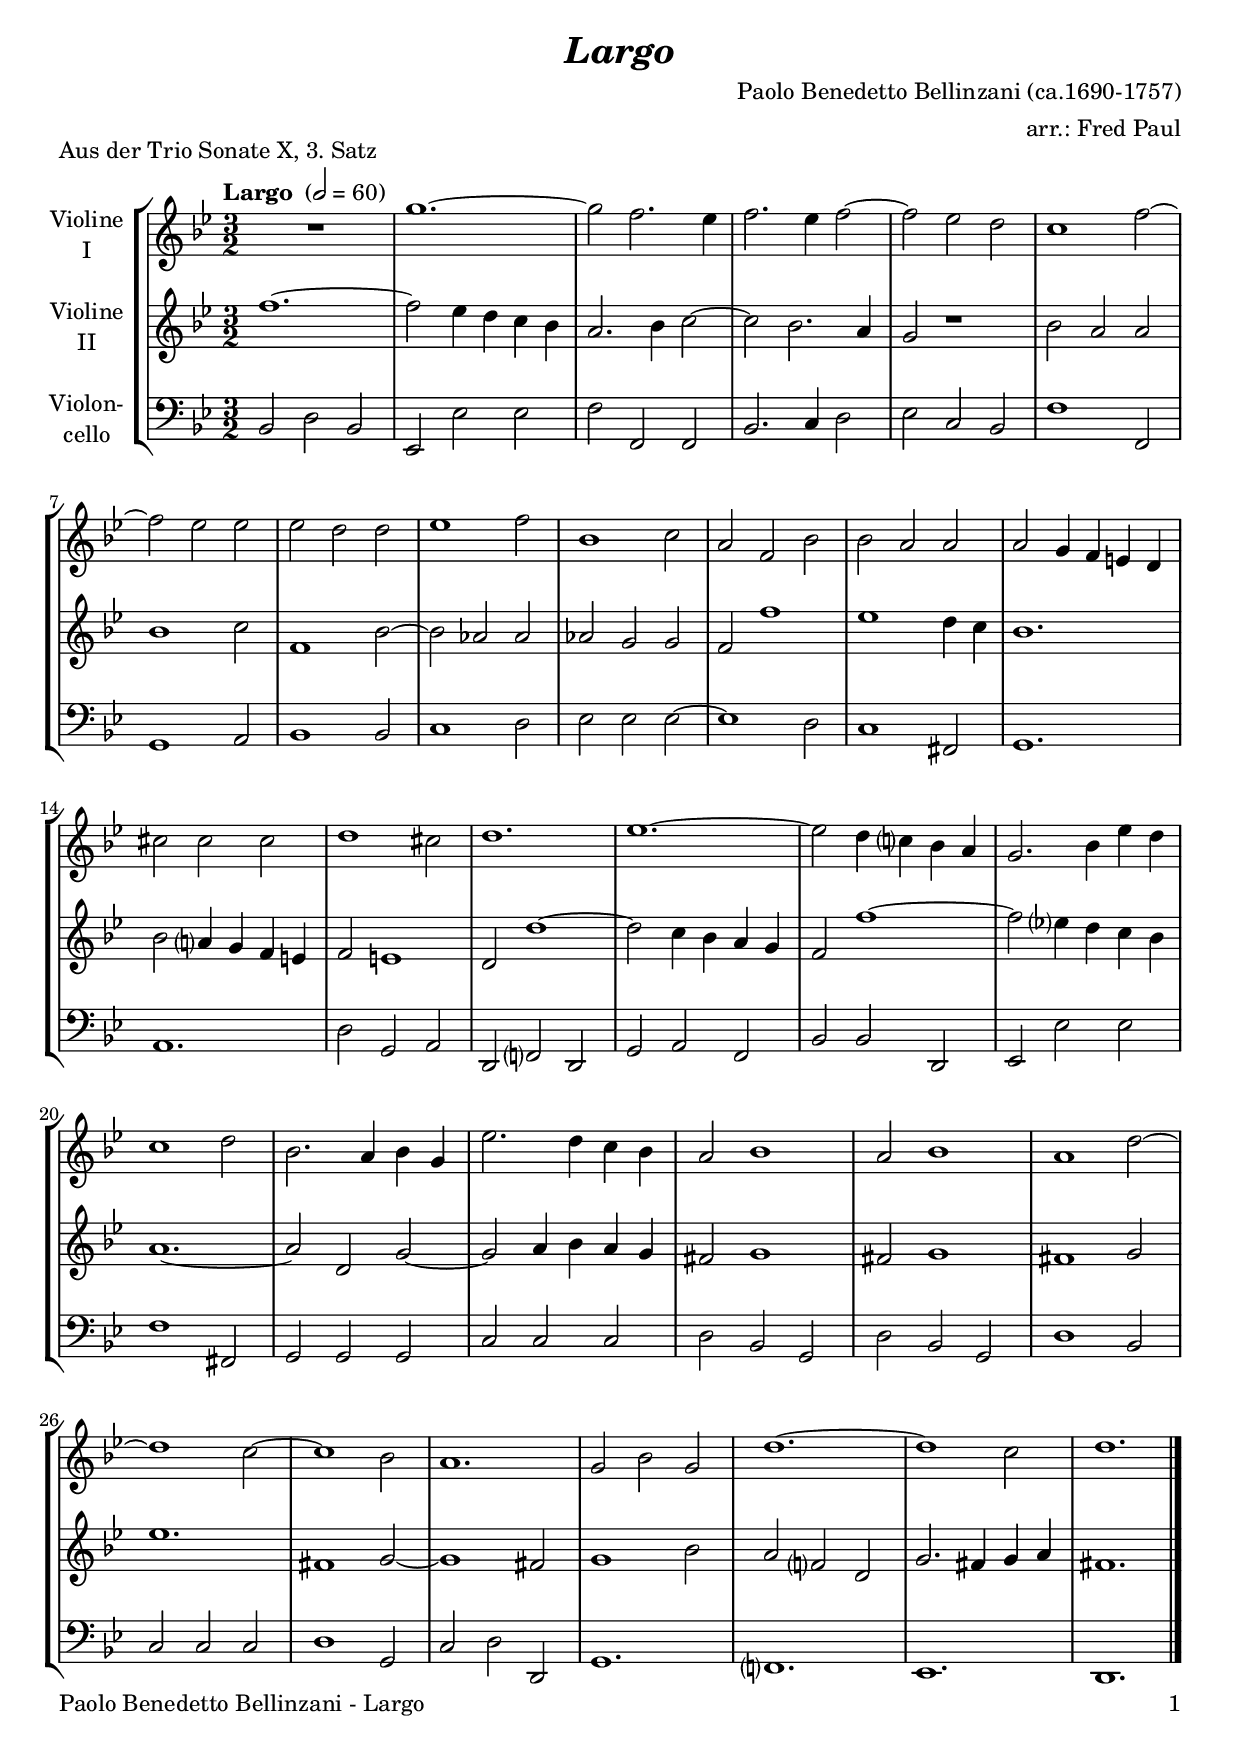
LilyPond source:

\version "2.20.2"
\include "deutsch.ly"
  
#(set-global-staff-size 20)

\header {
  title     = \markup \bold \italic "Largo"
  composer  = "Paolo Benedetto Bellinzani (ca.1690-1757)"
  arranger  = "arr.: Fred Paul"
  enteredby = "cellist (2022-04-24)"
  piece     = "Aus der Trio Sonate X, 3. Satz"
}

voiceconsts = {
  \key f \major
  \time 3/2
  \clef "treble"
  \numericTimeSignature
  % Set default beaming for all staves
%  \set Timing.beamExceptions = #'()
%  \set Timing.baseMoment     = #(ly:make-moment 1 4)
%  \set Timing.beatStructure  = #'(1 1 1 1)
  \tempo "Largo " 2=60
}

micl = "clarinet"
mifl = "flute"
miob = "oboe"
mifh = "french horn"
misx = "tenor sax"
mist = "string ensemble 1"
mivl = "violin"
miba = "cello"

va = \relative c''' {
  \voiceconsts

  R1.
  d1.~
  d2 c2. b4
  c2. b4 c2~
  c b a
  g1 c2~
  c b b

  b a a
  b1 c2
  f,1 g2
  e c f
  f e e
  e d4 c h a
  gis'2 gis gis
  a1 gis2

  a1.
  b~
  b2 a4 g? f e
  d2. f4 b a
  g1 a2
  f2. e4 f d
  b'2. a4 g f

  e2 f1
  e2 f1
  e a2~
  a1 g2~
  g1 f2
  e1.
  d2 f d
  a'1.~
  a1 g2
  a1. \bar "|."
}

vb = \relative c''' {
  \voiceconsts

  c1.~
  c2 b4 a g f
  e2. f4 g2~
  g f2. e4
  d2 r1
  f2 e e
  f1 g2

  c,1 f2~
  f es es
  es d d
  c c'1
  b a4 g
  f1.
  f2 e?4 d c h
  c2 h1

  a2 a'1~
  a2 g4 f e d
  c2 c'1~
  c2 b?4 a g f
  e1.~
  e2 a, d~
  d e4 f e d

  cis2 d1
  cis2 d1
  cis d2
  b'1.
  cis,1 d2~
  d1 cis2
  d1 f2
  e c? a
  d2. cis4 d e
  cis1. \bar "|."
}

vc = \relative c {
  \voiceconsts
  \clef "bass"

  f2 a f
  b, b' b
  c c, c
  f2. g4 a2
  b g f
  c'1 c,2
  d1 e2

  f1 f2
  g1 a2
  b b b~
  b1 a2
  g1 cis,2
  d1.
  e
  a2 d, e

  a, c? a
  d e c
  f f a,
  b b' b
  c1 cis,2
  d d d
  g g g

  a f d
  a' f d
  a'1 f2
  g g g
  a1 d,2
  g a a,
  d1.
  c?
  b
  a \bar "|."
}


music = \new StaffGroup <<
      \new Staff {
	\set Staff.midiInstrument = \mivl
	\set Staff.instrumentName = \markup \center-column { "Violine" "I" }
	\transpose f b, { \va }
      }

      \new Staff {
	\set Staff.midiInstrument = \mivl
	\set Staff.instrumentName = \markup \center-column { "Violine" "II" }
	\transpose f b, { \vb }
      }

      \new Staff {
	\set Staff.midiInstrument = \miba
	\set Staff.instrumentName = \markup \center-column { "Violon-" "cello" }
	\transpose f b, { \vc }
      }
>>

\book {
   \paper {
    print-page-number = ##t
    print-first-page-number = ##t
    ragged-last-bottom = ##f
    oddHeaderMarkup = \markup \null
    evenHeaderMarkup = \markup \null
    oddFooterMarkup = \markup {
      \fill-line {
%        \on-the-fly #print-page-number-check-first
        "Paolo Benedetto Bellinzani - Largo" \fromproperty #'page:page-number-string
      }
    }
    evenFooterMarkup = \oddFooterMarkup
  } \score {
    \music
    \layout {}
  }

  \score {
    \unfoldRepeats \music

    \midi {
      \context {
        \Score
      }
    }
  }
}